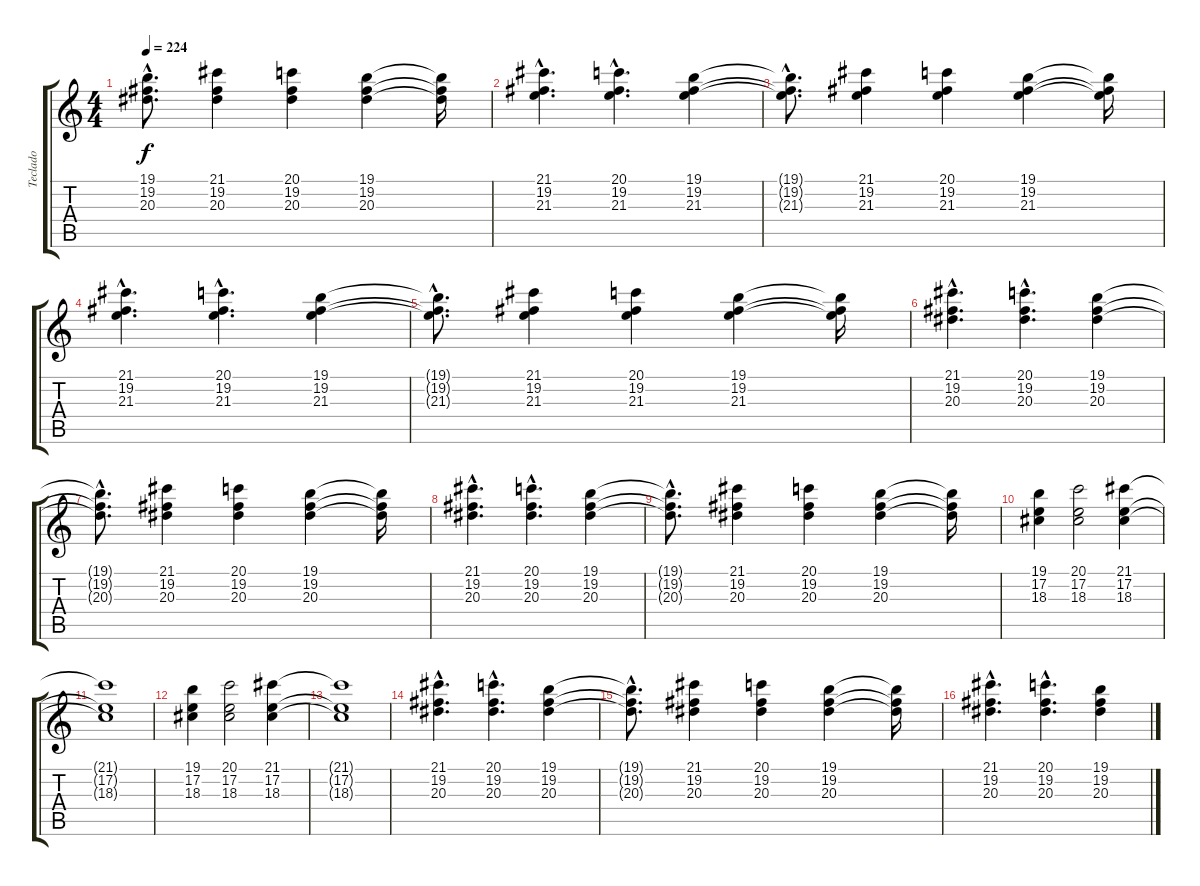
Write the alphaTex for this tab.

\track ("Teclado" "Teclado") {instrument reedorgan}
\staff {score tabs}
\tuning (E4 B3 G3 D3 A2 E2) {hide}
\ts (4 4)
\tempo 224
\clef g2
\ks c
(19.1{hac t} 19.2{hac t} 20.3{hac t}).8{d dy f} (21.1 19.2 20.3).4 (20.1 19.2 20.3).4 (19.1 19.2 20.3).4 (19.1{t} 19.2{t} 20.3{t}).16 |
(21.1{hac} 19.2{hac} 21.3{hac}).4{d} (20.1{hac} 19.2{hac} 21.3{hac}).4{d} (19.1 19.2 21.3).4 |
(19.1{hac t} 19.2{hac t} 21.3{hac t}).8{d} (21.1 19.2 21.3).4 (20.1 19.2 21.3).4 (19.1 19.2 21.3).4 (19.1{t} 19.2{t} 21.3{t}).16 |
(21.1{hac} 19.2{hac} 21.3{hac}).4{d} (20.1{hac} 19.2{hac} 21.3{hac}).4{d} (19.1 19.2 21.3).4 |
(19.1{hac t} 19.2{hac t} 21.3{hac t}).8{d} (21.1 19.2 21.3).4 (20.1 19.2 21.3).4 (19.1 19.2 21.3).4 (19.1{t} 19.2{t} 21.3{t}).16 |
(21.1{hac} 19.2{hac} 20.3{hac}).4{d} (20.1{hac} 19.2{hac} 20.3{hac}).4{d} (19.1 19.2 20.3).4 |
(19.1{hac t} 19.2{hac t} 20.3{hac t}).8{d} (21.1 19.2 20.3).4 (20.1 19.2 20.3).4 (19.1 19.2 20.3).4 (19.1{t} 19.2{t} 20.3{t}).16 |
(21.1{hac} 19.2{hac} 20.3{hac}).4{d} (20.1{hac} 19.2{hac} 20.3{hac}).4{d} (19.1 19.2 20.3).4 |
(19.1{hac t} 19.2{hac t} 20.3{hac t}).8{d} (21.1 19.2 20.3).4 (20.1 19.2 20.3).4 (19.1 19.2 20.3).4 (19.1{t} 19.2{t} 20.3{t}).16 |
(19.1 17.2 18.3).4 (20.1 17.2 18.3).2 (21.1 17.2 18.3).4 |
(21.1{t} 17.2{t} 18.3{t}).1 |
(19.1 17.2 18.3).4 (20.1 17.2 18.3).2 (21.1 17.2 18.3).4 |
(21.1{t} 17.2{t} 18.3{t}).1 |
(21.1{hac} 19.2{hac} 20.3{hac}).4{d} (20.1{hac} 19.2{hac} 20.3{hac}).4{d} (19.1 19.2 20.3).4 |
(19.1{hac t} 19.2{hac t} 20.3{hac t}).8{d} (21.1 19.2 20.3).4 (20.1 19.2 20.3).4 (19.1 19.2 20.3).4 (19.1{t} 19.2{t} 20.3{t}).16 |
(21.1{hac} 19.2{hac} 20.3{hac}).4{d} (20.1{hac} 19.2{hac} 20.3{hac}).4{d} (19.1 19.2 20.3).4
